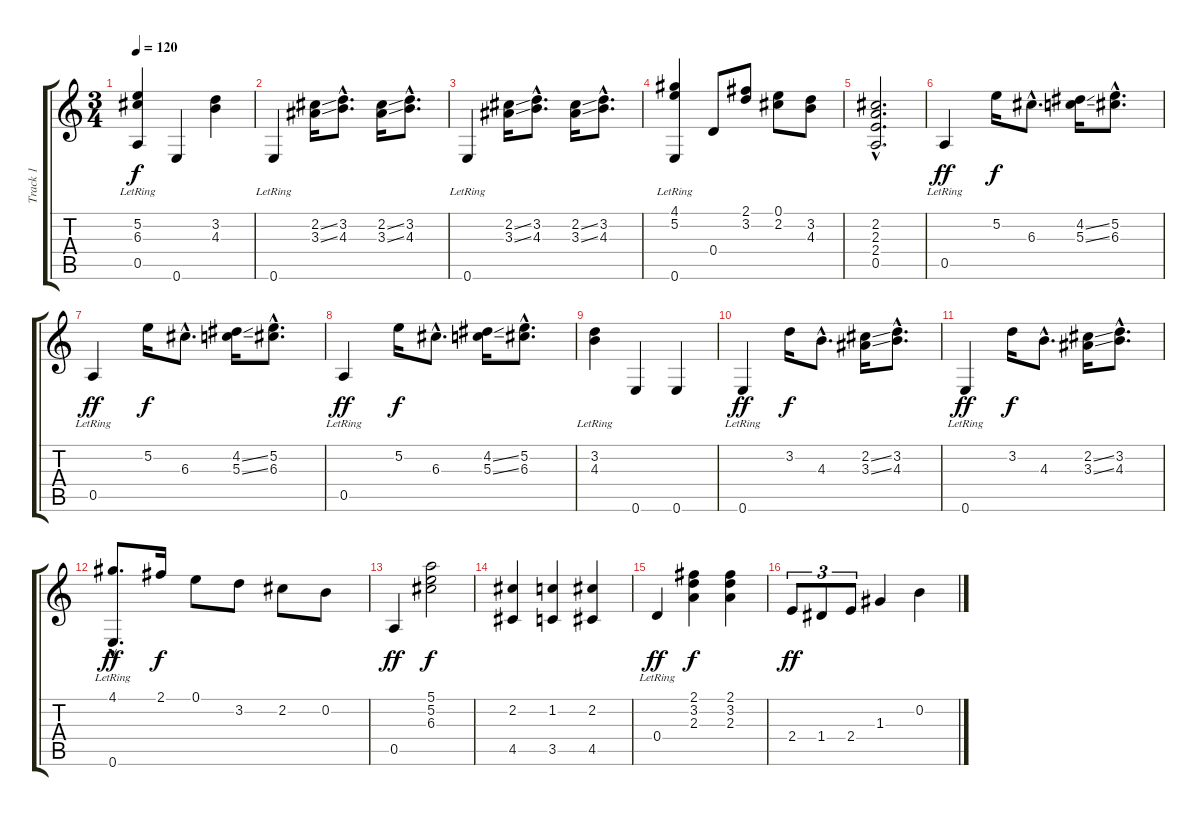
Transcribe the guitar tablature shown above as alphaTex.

\track ("Track 1" "Track 1") {instrument acousticguitarnylon}
\staff {score tabs}
\tuning (E4 B3 G3 D3 A2 E2) {hide}
\ts (3 4)
\tempo 120
\clef g2
\ks c
(5.2{lr} 6.3{lr} 0.5{lr}).4{dy f} 0.6.4 (3.2 4.3).4 |
0.6{lr}.4 (2.2{ss} 3.3{ss}).16 (3.2{hac} 4.3{hac}).8{d} (2.2{ss} 3.3{ss}).16 (3.2{hac} 4.3{hac}).8{d} |
0.6{lr}.4 (2.2{ss} 3.3{ss}).16 (3.2{hac} 4.3{hac}).8{d} (2.2{ss} 3.3{ss}).16 (3.2{hac} 4.3{hac}).8{d} |
(4.1{lr} 5.2{lr} 0.6{lr}).4 0.4.8 (2.1 3.2).8 (0.1 2.2).8 (3.2 4.3).8 |
(2.2{hac} 2.3{hac} 2.4{hac} 0.5{hac}).2{d} |
0.5{lr}.4{dy ff} 5.2.16{dy f} 6.3{hac}.8{d} (4.2{ss} 5.3{ss}).16 (5.2{hac} 6.3{hac}).8{d} |
0.5{lr}.4{dy ff} 5.2.16{dy f} 6.3{hac}.8{d} (4.2{ss} 5.3{ss}).16 (5.2{hac} 6.3{hac}).8{d} |
0.5{lr}.4{dy ff} 5.2.16{dy f} 6.3{hac}.8{d} (4.2{ss} 5.3{ss}).16 (5.2{hac} 6.3{hac}).8{d} |
(3.2{lr} 4.3{lr}).4 0.6.4 0.6.4 |
0.6{lr}.4{dy ff} 3.2.16{dy f} 4.3{hac}.8{d} (2.2{ss} 3.3{ss}).16 (3.2{hac} 4.3{hac}).8{d} |
0.6{lr}.4{dy ff} 3.2.16{dy f} 4.3{hac}.8{d} (2.2{ss} 3.3{ss}).16 (3.2{hac} 4.3{hac}).8{d} |
(4.1{hac} 0.6{hac lr}).8{d dy ff} 2.1.16{dy f} 0.1.8 3.2.8 2.2.8 0.2.8 |
0.5.4{dy ff} (5.1 5.2 6.3).2{dy f} |
(2.2 4.5).4 (1.2 3.5).4 (2.2 4.5).4 |
0.4{lr}.4{dy ff} (2.1 3.2 2.3).4{dy f} (2.1 3.2 2.3).4 |
2.4.8{tu (3 2) dy ff} 1.4.8{tu (3 2)} 2.4.8{tu (3 2)} 1.3.4 0.2.4
